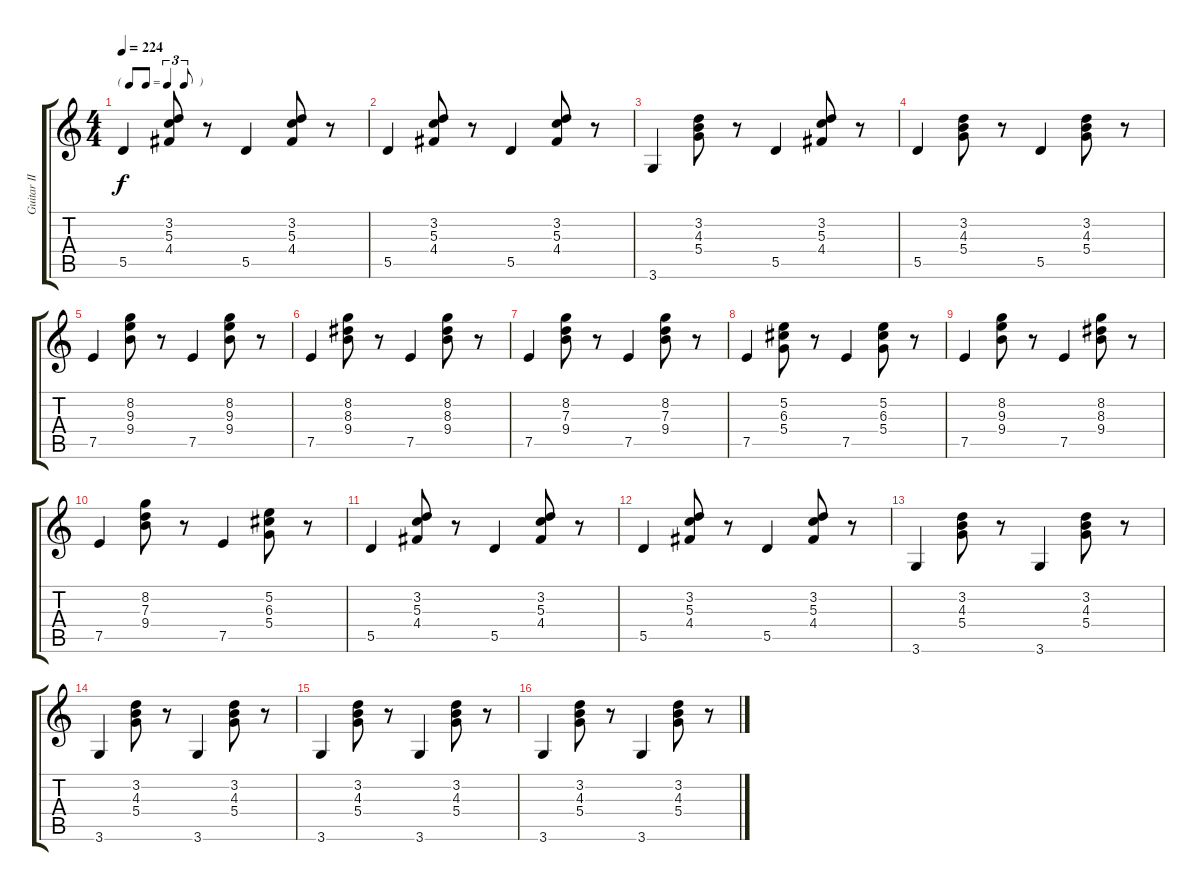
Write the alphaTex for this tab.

\track ("Guitar II" "Guitar II") {instrument acousticguitarsteel}
\staff {score tabs}
\tuning (E4 B3 G3 D3 A2 E2) {hide}
\ts (4 4)
\tf triplet8th
\tempo 224
\clef g2
\ks c
5.5.4{dy f} (3.2 5.3 4.4).8 r.8 5.5.4 (3.2 5.3 4.4).8 r.8 |
5.5.4 (3.2 5.3 4.4).8 r.8 5.5.4 (3.2 5.3 4.4).8 r.8 |
3.6.4 (3.2 4.3 5.4).8 r.8 5.5.4 (3.2 5.3 4.4).8 r.8 |
5.5.4 (3.2 4.3 5.4).8 r.8 5.5.4 (3.2 4.3 5.4).8 r.8 |
7.5.4 (8.2 9.3 9.4).8 r.8 7.5.4 (8.2 9.3 9.4).8 r.8 |
7.5.4 (8.2 8.3 9.4).8 r.8 7.5.4 (8.2 8.3 9.4).8 r.8 |
7.5.4 (8.2 7.3 9.4).8 r.8 7.5.4 (8.2 7.3 9.4).8 r.8 |
7.5.4 (5.2 6.3 5.4).8 r.8 7.5.4 (5.2 6.3 5.4).8 r.8 |
7.5.4 (8.2 9.3 9.4).8 r.8 7.5.4 (8.2 8.3 9.4).8 r.8 |
7.5.4 (8.2 7.3 9.4).8 r.8 7.5.4 (5.2 6.3 5.4).8 r.8 |
5.5.4 (3.2 5.3 4.4).8 r.8 5.5.4 (3.2 5.3 4.4).8 r.8 |
5.5.4 (3.2 5.3 4.4).8 r.8 5.5.4 (3.2 5.3 4.4).8 r.8 |
3.6.4 (3.2 4.3 5.4).8 r.8 3.6.4 (3.2 4.3 5.4).8 r.8 |
3.6.4 (3.2 4.3 5.4).8 r.8 3.6.4 (3.2 4.3 5.4).8 r.8 |
3.6.4 (3.2 4.3 5.4).8 r.8 3.6.4 (3.2 4.3 5.4).8 r.8 |
3.6.4 (3.2 4.3 5.4).8 r.8 3.6.4 (3.2 4.3 5.4).8 r.8
